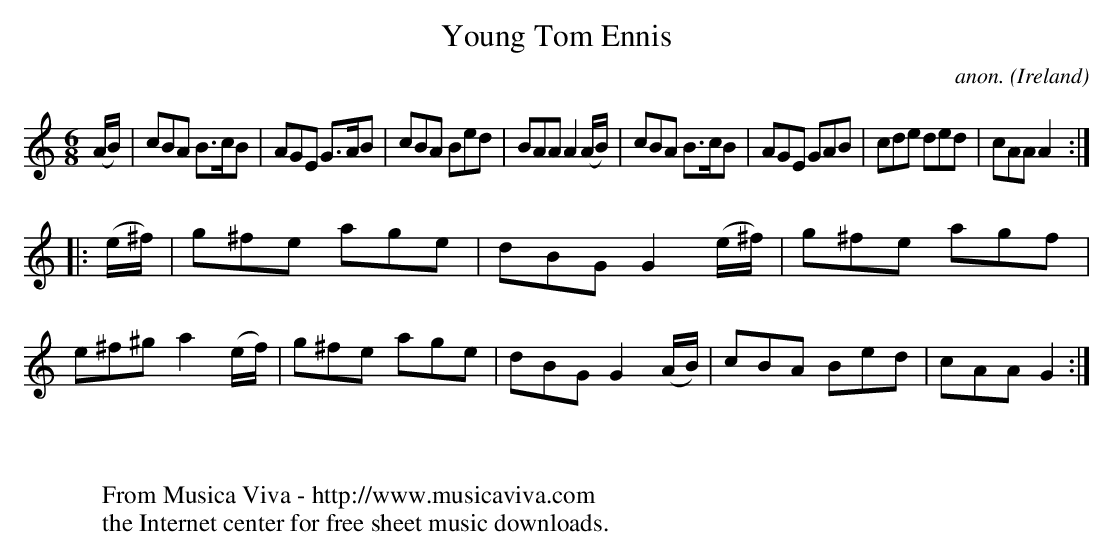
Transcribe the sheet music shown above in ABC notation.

X:1
T:Young Tom Ennis
C:anon.
O:Ireland
M:6/8
L:1/8
K:Am
(A/B/)|cBA B>cB|AGE G>AB|cBA Bed|BAA A2 (A/B/)|cBA B>cB|AGE GAB|cde ded|cAA A2:|
|:(e/^f/)|g^fe age|dBG G2 (e/^f/)|g^fe agf|e^f^g a2 (e/f/)|g^fe age|dBG G2 (A/B/)|cBA Bed|cAA G2:|
W:
W:
W: From Musica Viva - http://www.musicaviva.com
W: the Internet center for free sheet music downloads.
